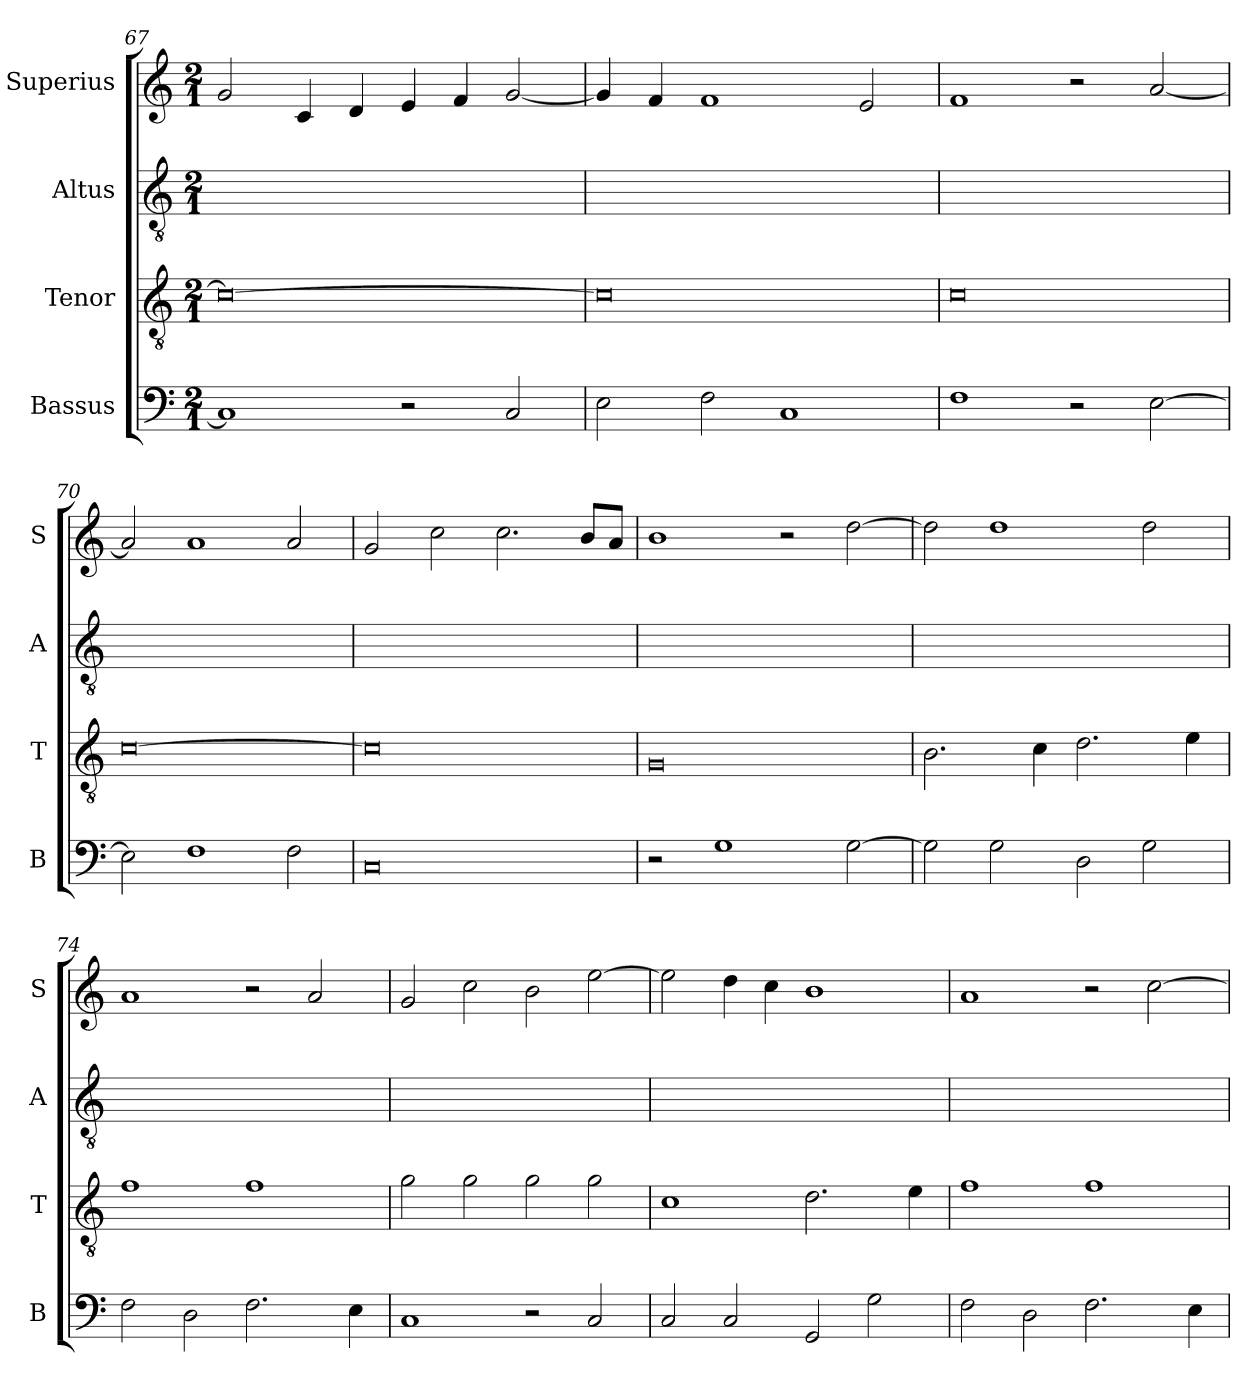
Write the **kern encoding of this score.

**kern	**kern	**kern	**kern
*part4	*part3	*part2	*part1
*staff4	*staff3	*staff2	*staff1
*I"Bassus	*I"Tenor	*I"Altus	*I"Superius
*I'B	*I'T	*I'A	*I'S
*clefF4	*clefGv2	*clefGv2	*clefG2
*k[]	*k[]	*k[]	*k[]
*M2/1	*M2/1	*M2/1	*M2/1
=67	=67	=67	=67
1C]	0c_	0ryy	2g/
.	.	.	4c/
.	.	.	4d/
2r	.	.	4e/
.	.	.	4f/
2C/	.	.	[2g/
=68	=68	=68	=68
2E\	0c]	0ryy	4g/]
.	.	.	4f/
2F\	.	.	1f
1C	.	.	.
.	.	.	2e/
=69	=69	=69	=69
1F	0c	0ryy	1f
2r	.	.	2r
[2E\	.	.	[2a/
=70	=70	=70	=70
2E\]	[0c	0ryy	2a/]
1F	.	.	1a
2F\	.	.	2a/
=71	=71	=71	=71
0C	0c]	0ryy	2g/
.	.	.	2cc\
.	.	.	2.cc\
.	.	.	8b/L
.	.	.	8a/J
=72	=72	=72	=72
2r	0G	0ryy	1b
1G	.	.	.
.	.	.	2r
[2G\	.	.	[2dd\
=73	=73	=73	=73
2G\]	2.B\	0ryy	2dd\]
2G\	.	.	1dd
.	4c\	.	.
2D\	2.d\	.	.
2G\	.	.	2dd\
.	4e\	.	.
=74	=74	=74	=74
2F\	1f	0ryy	1a
2D\	.	.	.
2.F\	1f	.	2r
.	.	.	2a/
4E\	.	.	.
=75	=75	=75	=75
1C	2g\	0ryy	2g/
.	2g\	.	2cc\
2r	2g\	.	2b\
2C/	2g\	.	[2ee\
=76	=76	=76	=76
2C/	1c	0ryy	2ee\]
2C/	.	.	4dd\
.	.	.	4cc\
2GG/	2.d\	.	1b
2G\	.	.	.
.	4e\	.	.
=77	=77	=77	=77
2F\	1f	0ryy	1a
2D\	.	.	.
2.F\	1f	.	2r
.	.	.	[2cc\
4E\	.	.	.
=	=	=	=
*-	*-	*-	*-
